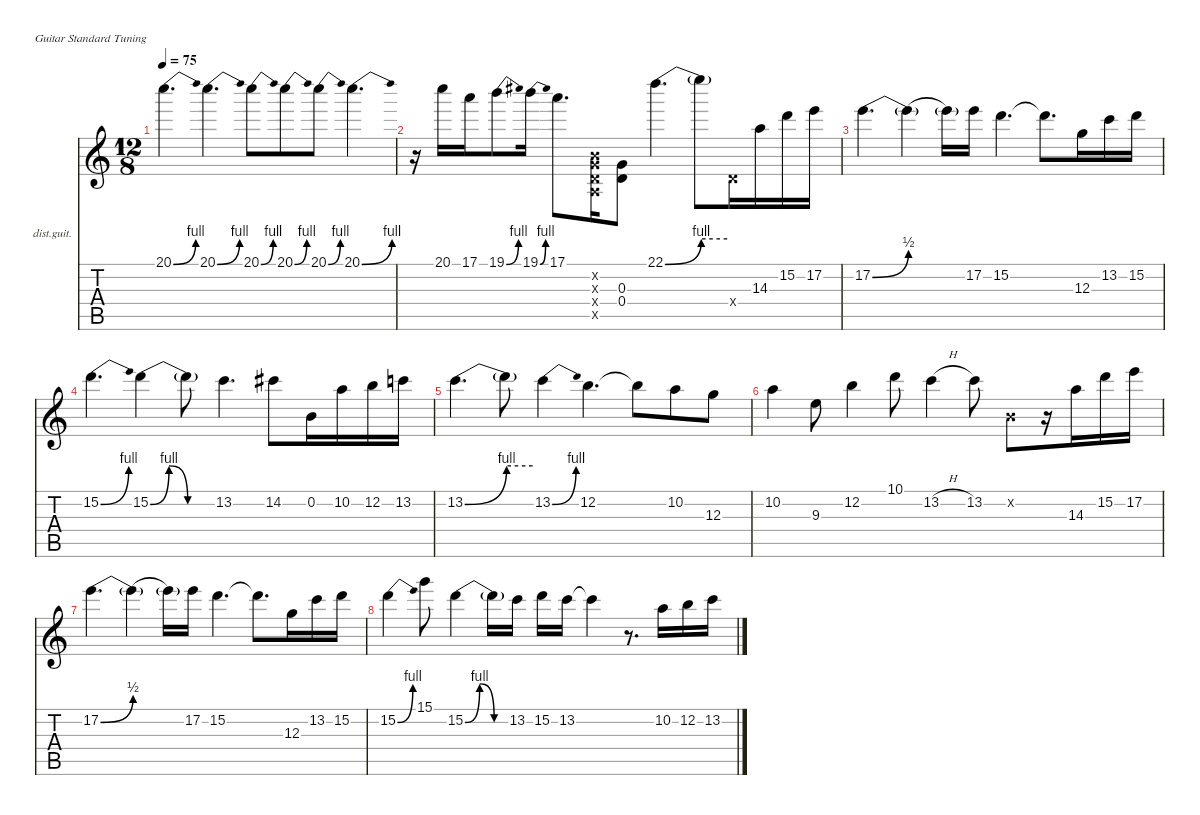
\defaultSystemsLayout 4
\hideDynamics
\bracketExtendMode nobrackets
\firstSystemTrackNameOrientation horizontal
\otherSystemsTrackNameOrientation horizontal
\track ("Lead Guitar" "dist.guit.") {instrument distortionguitar}
\staff {score tabs}
\tuning (E4 B3 G3 D3 A2 E2)
\ts (12 8)
\tempo 75
\clef g2
\ks c
20.1{be (bend 0 0 30 4)}.4{d dy f beam Down} 20.1{be (bend 0 0 30 4)}.4{d beam Down} 20.1{be (bend 0 0 30 4)}.8{beam Down} 20.1{be (bend 0 0 30 4)}.8{beam Down} 20.1{be (bend 0 0 30 4)}.8{beam Down} 20.1{be (bend 0 0 30 4)}.4{d beam Down} |
r.16{beam Down} 20.1.16{beam Down} 17.1.16{beam Down} 19.1{be (bend 0 0 30 4)}.8{beam Down} 19.1{be (bend 0 0 30 4)}.16{beam Down} 17.1.8{d beam Down} (0.2{x} 0.3{x} 0.4{x} 0.5{x}).16{beam Down} (0.3 0.4).8{beam Down} 22.1{be (bend 0 0 60 4)}.4{d beam Down} 22.1{be (hold 0 4 60 4) t}.8{beam Down} 0.4{x}.16{beam Down} 14.3.16{beam Down} 15.2.16{beam Down} 17.2.16{beam Down} |
17.2{be (bend 0 0 60 2)}.4{d beam Down} 17.2{be (hold 0 0 60 0) t}.4{beam Down} 17.2{be (hold 0 0 60 0) t}.16{beam Down} 17.2.16{beam Down} 15.2.4{d beam Down} 15.2{t}.8{d beam Down} 12.3.16{beam Down} 13.2.16{beam Down} 15.2.16{beam Down} |
15.2{be (bend 0 0 7.0000002 4)}.4{d beam Down} 15.2{be (bendrelease 0 0 30 4 30 4 60 0)}.4{beam Down} 15.2{be (hold 0 0 60 0) t}.8{beam Down} 13.2.4{d beam Down} 14.2{acc #}.8{beam Down} 0.2.16{beam Down} 10.2.16{beam Down} 12.2.16{beam Down} 13.2.16{beam Down} |
13.2{be (bend 0 0 60 4)}.4{d beam Down} 13.2{be (hold 0 4 60 4) t}.8{beam Down} 13.2{be (bend 0 0 7.999999799999999 4)}.4{beam Down} 12.2.4{d beam Down} 12.2{t}.8{beam Down} 10.2.8{beam Down} 12.3.8{beam Down} |
10.2.4{beam Down} 9.3.8{beam Down} 12.2.4{beam Down} 10.1.8{beam Down} 13.2{h}.4{beam Down} 13.2.8{beam Down} 0.2{x}.8{beam Down} r.16{beam Down} 14.3.16{beam Down} 15.2.16{beam Down} 17.2.16{beam Down} |
17.2{be (bend 0 0 60 2)}.4{d beam Down} 17.2{be (hold 0 0 60 0) t}.4{beam Down} 17.2{be (hold 0 0 60 0) t}.16{beam Down} 17.2.16{beam Down} 15.2.4{d beam Down} 15.2{t}.8{d beam Down} 12.3.16{beam Down} 13.2.16{beam Down} 15.2.16{beam Down} |
15.2{be (bend 0 0 7.0000002 4)}.4{beam Down} 15.1.8{beam Down} 15.2{be (bendrelease 0 0 30 4 30 4 60 0)}.4{beam Down} 15.2{be (hold 0 0 60 0) t}.16{beam Down} 13.2.16{beam Down} 15.2.16{beam Down} 13.2.16{beam Down} 13.2{t}.4{beam Down} r.8{d beam Down} 10.2.16{beam Down} 12.2.16{beam Down} 13.2.16{beam Down}
